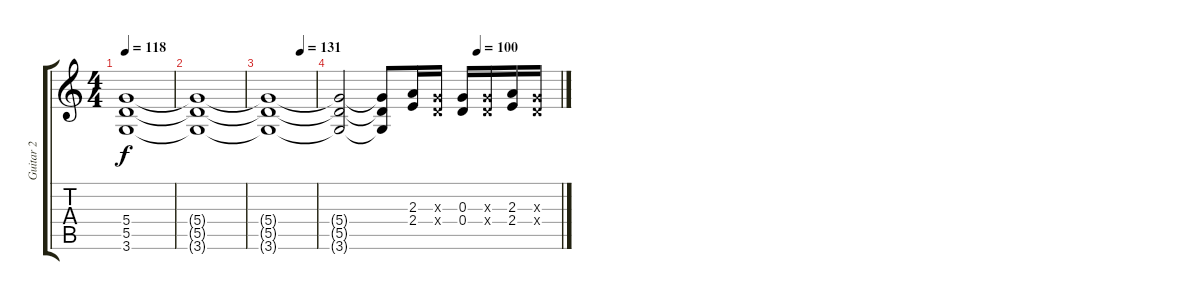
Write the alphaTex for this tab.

\track ("Guitar 2" "Guitar 2") {instrument distortionguitar}
\staff {score tabs}
\tuning (E4 B3 G3 D3 A2 E2) {hide}
\ts (4 4)
\tempo 118
\clef g2
\ks c
(5.4{t} 5.5{t} 3.6{t}).1{dy f} |
(5.4{t} 5.5{t} 3.6{t}).1 |
\tempo (131 0.6875)
(5.4{t} 5.5{t} 3.6{t}).1 |
\tempo (100 0.625)
(5.4{t} 5.5{t} 3.6{t}).2 (5.4{t} 5.5{t} 3.6{t}).8 (2.3 2.4).16 (0.3{x} 0.4{x}).16 (0.3 0.4).16 (0.3{x} 0.4{x}).16 (2.3 2.4).16 (0.3{x} 0.4{x}).16
